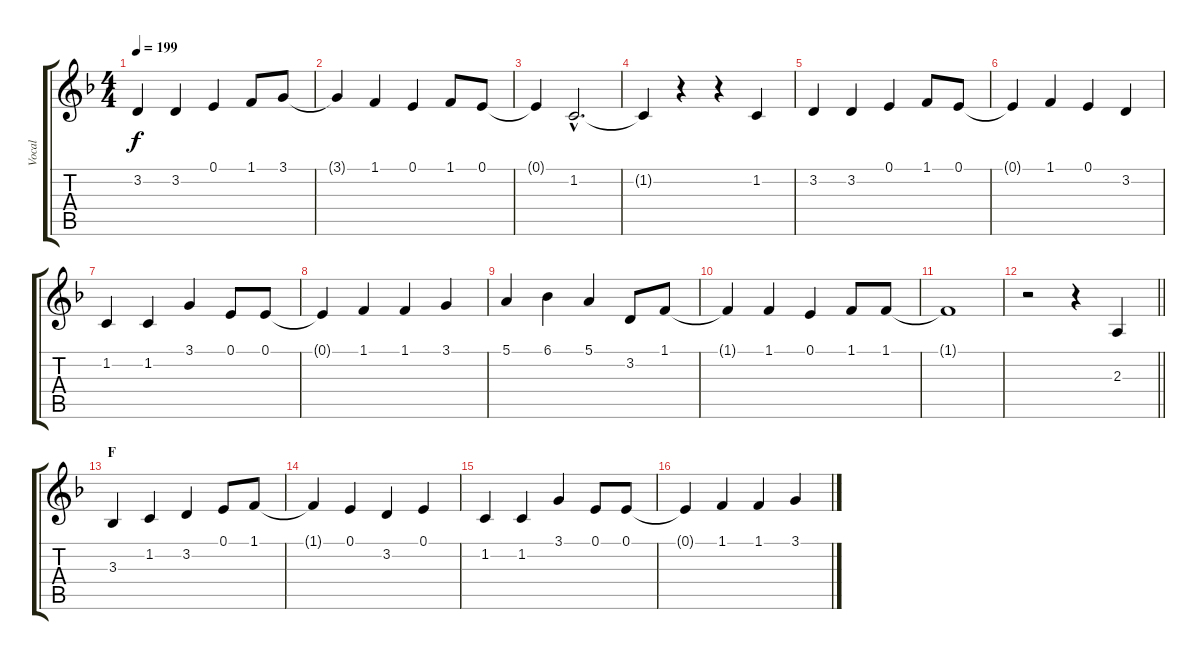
\track ("Vocal" "Vocal") {instrument stringensemble1}
\staff {score tabs}
\tuning (E4 B3 G3 D3 A2 E2) {hide}
\ts (4 4)
\tempo 199
\clef g2
\ks f
3.2.4{dy f} 3.2.4 0.1.4 1.1.8 3.1.8 |
3.1{t}.4 1.1.4 0.1.4 1.1.8 0.1.8 |
0.1{t}.4 1.2{hac}.2{d} |
1.2{t}.4 r.4 r.4 1.2.4 |
3.2.4 3.2.4 0.1.4 1.1.8 0.1.8 |
0.1{t}.4 1.1.4 0.1.4 3.2.4 |
1.2.4 1.2.4 3.1.4 0.1.8 0.1.8 |
0.1{t}.4 1.1.4 1.1.4 3.1.4 |
5.1.4 6.1.4 5.1.4 3.2.8 1.1.8 |
1.1{t}.4 1.1.4 0.1.4 1.1.8 1.1.8 |
1.1{t}.1 |
\barLineRight lightlight
r.2 r.4 2.3.4 |
\section ("" "F")
3.3.4 1.2.4 3.2.4 0.1.8 1.1.8 |
1.1{t}.4 0.1.4 3.2.4 0.1.4 |
1.2.4 1.2.4 3.1.4 0.1.8 0.1.8 |
0.1{t}.4 1.1.4 1.1.4 3.1.4
